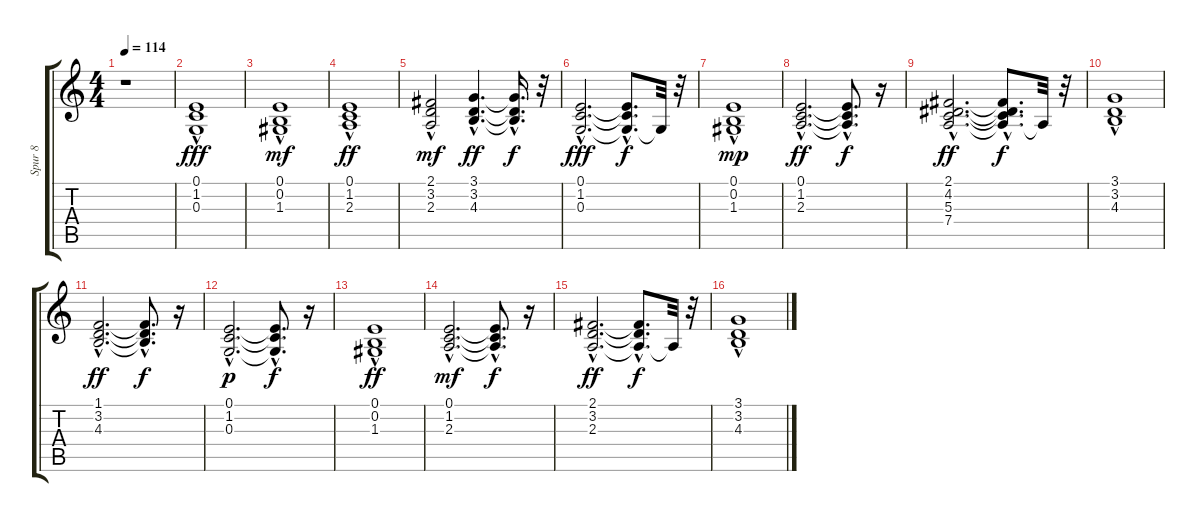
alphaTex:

\track ("Spur 8" "Spur 8") {instrument fx8scifi}
\staff {score tabs}
\tuning (E4 B3 G3 D3 A2 E2) {hide}
\ts (4 4)
\tempo 114
\clef g2
\ks c
r.1{dy fff} |
(0.1{hac} 1.2{hac} 0.3).1 |
(0.1{hac} 0.2{hac} 1.3).1{dy mf} |
(0.1 1.2 2.3{hac}).1{dy ff} |
(2.1{hac} 3.2{hac} 2.3).2{dy mf} (3.1{hac} 3.2{hac} 4.3{hac}).4{d dy ff} (3.1{hac t} 3.2{hac t} 4.3{t}).16{d dy f} r.32 |
(0.1{hac} 1.2{hac} 0.3{hac}).2{d dy fff} (0.1{hac t} 1.2{t} 0.3{hac t}).8{d dy f} 0.3{t}.32 r.32 |
(0.1{hac} 0.2{hac} 1.3).1{dy mp} |
(0.1{hac} 1.2{hac} 2.3{hac}).2{d dy ff} (0.1{t} 1.2{hac t} 2.3{t}).8{d dy f} r.16 |
(2.1{hac} 4.2{hac} 5.3{hac} 7.4{hac}).2{d dy ff} (2.1{t} 4.2{hac t} 5.3{t} 7.4{hac t}).8{d dy f} 7.4{t}.32 r.32 |
(3.1{hac} 3.2 4.3{hac}).1 |
(1.1{hac} 3.2{hac} 4.3{hac}).2{d dy ff} (1.1{hac t} 3.2{hac t} 4.3{hac t}).8{d dy f} r.16 |
(0.1{hac} 1.2{hac} 0.3{hac}).2{d dy p} (0.1{hac t} 1.2{hac t} 0.3{hac t}).8{d dy f} r.16 |
(0.1{hac} 0.2{hac} 1.3).1{dy ff} |
(0.1{hac} 1.2{hac} 2.3{hac}).2{d dy mf} (0.1{hac t} 1.2{t} 2.3{t}).8{d dy f} r.16 |
(2.1{hac} 3.2{hac} 2.3{hac}).2{d dy ff} (2.1{t} 3.2{t} 2.3{hac t}).8{d dy f} 2.3{t}.32 r.32 |
(3.1{hac} 3.2{hac} 4.3).1
